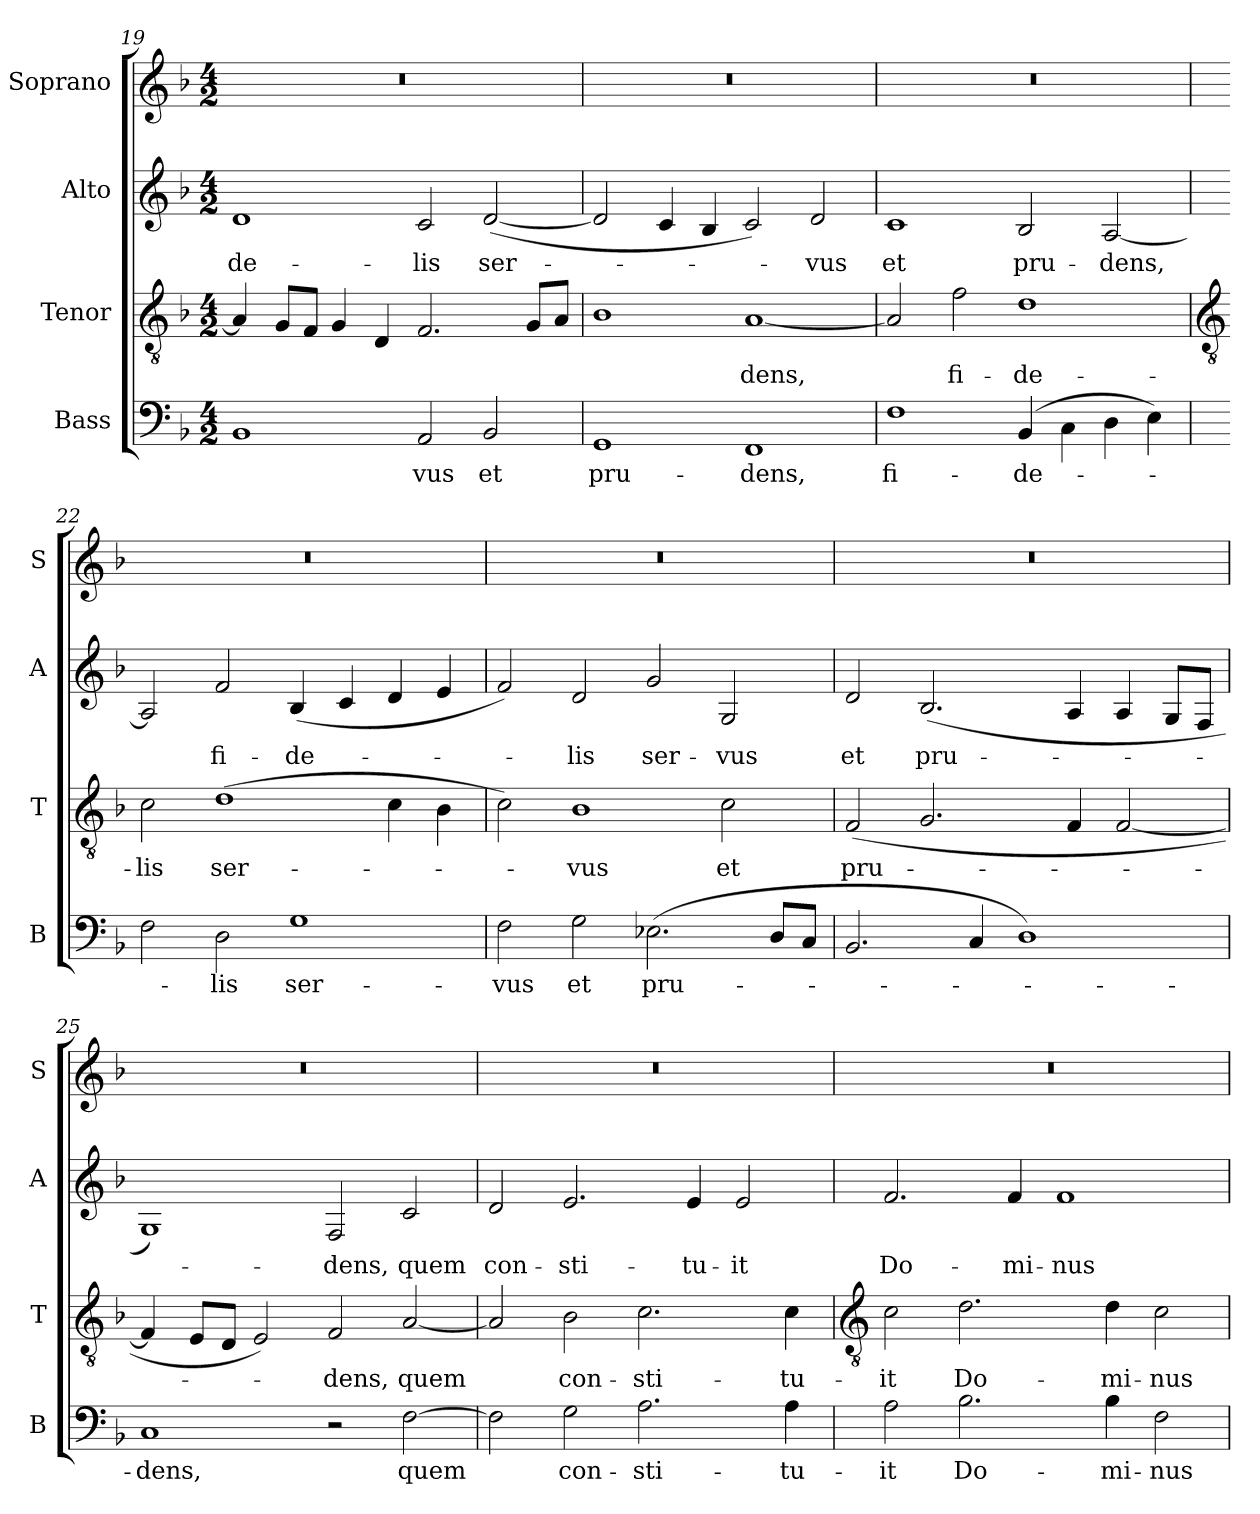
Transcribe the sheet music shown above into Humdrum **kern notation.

**kern	**text	**kern	**text	**kern	**text	**kern
*part4	*part4	*part3	*part3	*part2	*part2	*part1
*staff4	*staff4	*staff3	*staff3	*staff2	*staff2	*staff1
*I"Bass	*	*I"Tenor	*	*I"Alto	*	*I"Soprano
*I'B	*	*I'T	*	*I'A	*	*I'S
*clefF4	*	*clefGv2	*	*clefG2	*	*clefG2
*k[b-]	*	*k[b-]	*	*k[b-]	*	*k[b-]
*F:	*	*F:	*	*F:	*	*F:
*M4/2	*	*M4/2	*	*M4/2	*	*M4/2
=19	=19	=19	=19	=19	=19	=19
!	!	!	!	!	!LO:LY:b	!
1BB-	.	4A]	.	1d	-de-	0r
.	.	8GL	.	.	.	.
.	.	8FJ	.	.	.	.
.	.	4G	.	.	.	.
.	.	4D	.	.	.	.
!	!LO:LY:b	!	!	!	!LO:LY:b	!
2AA	vus	2.F	.	2c	-lis	.
!	!LO:LY:b	!	!	!	!LO:LY:b	!
2BB-	et	.	.	(<[2d	ser-	.
.	.	8GL	.	.	.	.
.	.	8AJ	.	.	.	.
=20	=20	=20	=20	=20	=20	=20
!	!LO:LY:b	!	!	!	!	!
1GG	pru-	1B-/	.	2d]	.	0r
.	.	.	.	4c	.	.
.	.	.	.	4B-	.	.
!	!LO:LY:b	!	!LO:LY:b	!	!	!
1FF	-dens,	[1A	dens,	2c)	.	.
!	!	!	!	!	!LO:LY:b	!
.	.	.	.	2d	vus	.
=21	=21	=21	=21	=21	=21	=21
!	!LO:LY:b	!	!	!	!LO:LY:b	!
1F	fi-	2A]	.	1c	et	0r
!	!	!	!LO:LY:b	!	!	!
.	.	2f	fi-	.	.	.
!	!LO:LY:b	!	!LO:LY:b	!	!LO:LY:b	!
(>4BB-	-de-	1d	-de-	2B-	pru-	.
4C\	.	.	.	.	.	.
!	!	!	!	!	!LO:LY:b	!
4D	.	.	.	[2A	-dens,	.
4E)	.	.	.	.	.	.
!!LO:LB:g=z
=22	=22	=22	=22	=22	=22	=22
*	*	*clefGv2	*	*	*	*
!	!	!	!LO:LY:b	!	!	!
2F	.	2c	-lis	2A]	.	0r
!	!LO:LY:b	!	!LO:LY:b	!	!LO:LY:b	!
2D	lis	(>1d	ser-	2f	fi-	.
!	!LO:LY:b	!	!	!	!LO:LY:b	!
1G	ser-	.	.	(<4B-	-de-	.
.	.	.	.	4c	.	.
.	.	4c	.	4d	.	.
.	.	4B-	.	4e	.	.
=23	=23	=23	=23	=23	=23	=23
!	!LO:LY:b	!	!	!	!	!
2F	-vus	2c)	.	2f)	.	0r
!	!LO:LY:b	!	!LO:LY:b	!	!LO:LY:b	!
2G	et	1B-	vus	2d	lis	.
!	!LO:LY:b	!	!	!	!LO:LY:b	!
(<2.E-X	pru-	.	.	2g	ser-	.
!	!	!	!LO:LY:b	!	!LO:LY:b	!
.	.	2c	et	2G	-vus	.
8DL	.	.	.	.	.	.
8CJ	.	.	.	.	.	.
=24	=24	=24	=24	=24	=24	=24
!	!	!	!LO:LY:b	!	!LO:LY:b	!
2.BB-	.	(<2F	pru-	2d	et	0r
!	!	!	!	!	!LO:LY:b	!
.	.	2.G	.	(<2.B-	pru-	.
4C	.	.	.	.	.	.
1D/)	.	.	.	.	.	.
.	.	4F	.	4A	.	.
.	.	[2F	.	4A	.	.
.	.	.	.	8GL	.	.
.	.	.	.	8FJ	.	.
=25	=25	=25	=25	=25	=25	=25
!	!LO:LY:b	!	!	!	!	!
1C	dens,	4F]	.	1G)	.	0r
.	.	8EL	.	.	.	.
.	.	8DJ	.	.	.	.
.	.	2E)	.	.	.	.
!	!	!	!LO:LY:b	!	!LO:LY:b	!
2r	.	2F	dens,	2F	dens,	.
!	!LO:LY:b	!	!LO:LY:b	!	!LO:LY:b	!
[2F	quem	[2A	quem	2c	quem	.
=26	=26	=26	=26	=26	=26	=26
!	!	!	!	!	!LO:LY:b	!
2F]	.	2A]	.	2d	con-	0r
!	!LO:LY:b	!	!LO:LY:b	!	!LO:LY:b	!
2G	con-	2B-	con-	2.e	-sti-	.
!	!LO:LY:b	!	!LO:LY:b	!	!	!
2.A	-sti-	2.c	-sti-	.	.	.
!	!	!	!	!	!LO:LY:b	!
.	.	.	.	4e	-tu-	.
!	!	!	!	!	!LO:LY:b	!
.	.	.	.	2e	-it	.
!	!LO:LY:b	!	!LO:LY:b	!	!	!
4A	-tu-	4c	-tu-	.	.	.
!!LO:LB:g=z
=27	=27	=27	=27	=27	=27	=27
*	*	*clefGv2	*	*	*	*
!	!LO:LY:b	!	!LO:LY:b	!	!LO:LY:b	!
2A	-it	2c	-it	2.f	Do-	0r
!	!LO:LY:b	!	!LO:LY:b	!	!	!
2.B-	Do-	2.d	Do-	.	.	.
!	!	!	!	!	!LO:LY:b	!
.	.	.	.	4f	-mi-	.
!	!	!	!	!	!LO:LY:b	!
.	.	.	.	1f	-nus	.
!	!LO:LY:b	!	!LO:LY:b	!	!	!
4B-	-mi-	4d	-mi-	.	.	.
!	!LO:LY:b	!	!LO:LY:b	!	!	!
2F	-nus	2c	-nus	.	.	.
=	=	=	=	=	=	=
*-	*-	*-	*-	*-	*-	*-
